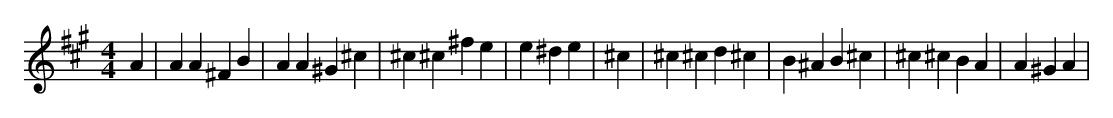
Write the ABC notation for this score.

X:1
M:4/4
L:1/8
K:A
A2 | A2 A2 ^F2 B2 | A2 A2 ^G2 ^c2 | ^c2 ^c2 ^f2 e2 | e2 ^d2 e2 | ^c2 | ^c2 ^c2 d2 ^c2 | B2 ^A2 B2 ^c2 | ^c2 ^c2 B2 A2 | A2 ^G2 A2 |
